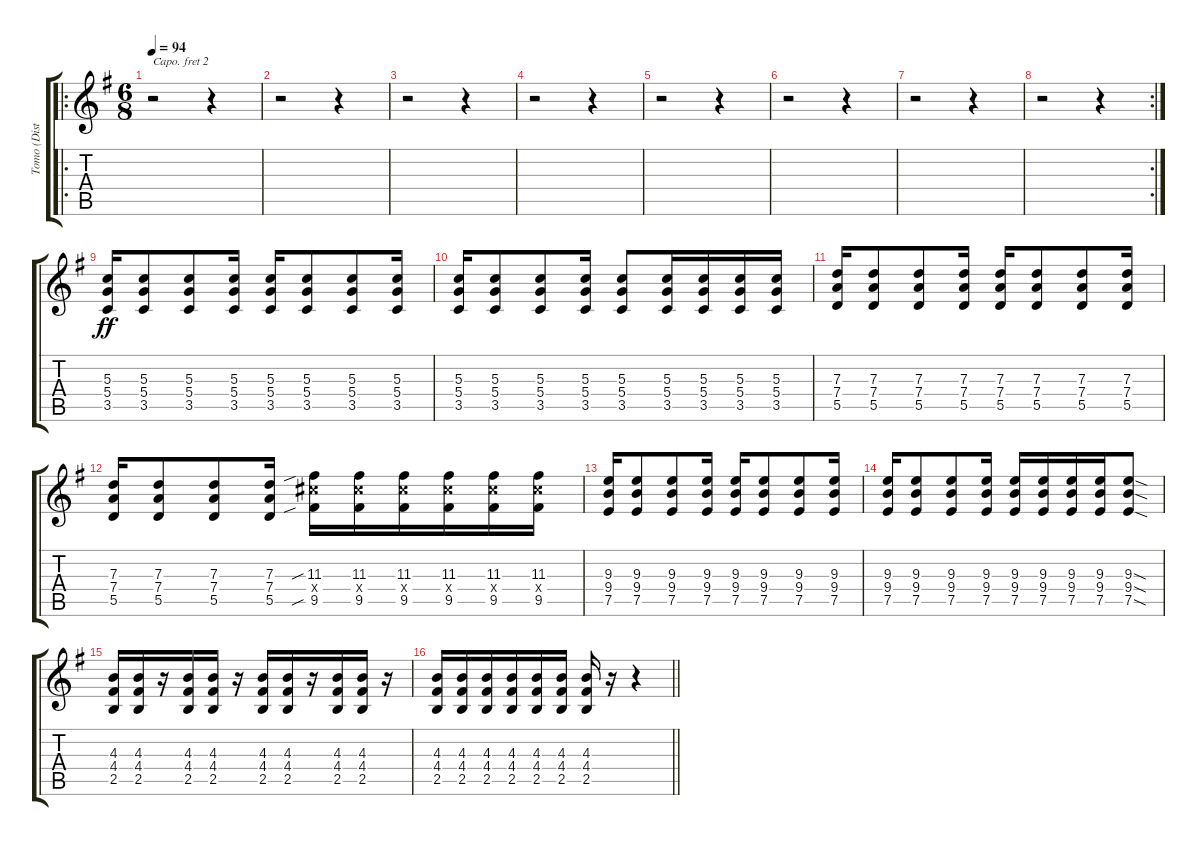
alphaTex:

\track ("Tomo (Distortion)" "Tomo (Dist") {instrument distortionguitar}
\staff {score tabs}
\capo 2
\tuning (D4 A3 F3 C3 G2 D2) {hide}
\ro
\ts (6 8)
\tempo 94
\clef g2
\ks g
r.2{dy ff instrument distortionguitar} r.4 |
r.2 r.4 |
r.2 r.4 |
r.2 r.4 |
r.2 r.4 |
r.2 r.4 |
r.2 r.4 |
\rc 2
r.2 r.4 |
(5.3 5.4 3.5).16 (5.3 5.4 3.5).8 (5.3 5.4 3.5).8 (5.3 5.4 3.5).16 (5.3 5.4 3.5).16 (5.3 5.4 3.5).8 (5.3 5.4 3.5).8 (5.3 5.4 3.5).16 |
(5.3 5.4 3.5).16 (5.3 5.4 3.5).8 (5.3 5.4 3.5).8 (5.3 5.4 3.5).16 (5.3 5.4 3.5).8 (5.3 5.4 3.5).16 (5.3 5.4 3.5).16 (5.3 5.4 3.5).16 (5.3 5.4 3.5).16 |
(7.3 7.4 5.5).16 (7.3 7.4 5.5).8 (7.3 7.4 5.5).8 (7.3 7.4 5.5).16 (7.3 7.4 5.5).16 (7.3 7.4 5.5).8 (7.3 7.4 5.5).8 (7.3 7.4 5.5).16 |
(7.3 7.4 5.5).16 (7.3 7.4 5.5).8 (7.3 7.4 5.5).8 (7.3 7.4 5.5).16 (11.3{sib} 11.4{x} 9.5{sib}).16 (11.3 11.4{x} 9.5).16 (11.3 11.4{x} 9.5).16 (11.3 11.4{x} 9.5).16 (11.3 11.4{x} 9.5).16 (11.3 11.4{x} 9.5).16 |
(9.3 9.4 7.5).16 (9.3 9.4 7.5).8 (9.3 9.4 7.5).8 (9.3 9.4 7.5).16 (9.3 9.4 7.5).16 (9.3 9.4 7.5).8 (9.3 9.4 7.5).8 (9.3 9.4 7.5).16 |
(9.3 9.4 7.5).16 (9.3 9.4 7.5).8 (9.3 9.4 7.5).8 (9.3 9.4 7.5).16 (9.3 9.4 7.5).16 (9.3 9.4 7.5).16 (9.3 9.4 7.5).16 (9.3 9.4 7.5).16 (9.3{sod} 9.4{sod} 7.5{sod}).8 |
(4.3 4.4 2.5).16 (4.3 4.4 2.5).16 r.16 (4.3 4.4 2.5).16 (4.3 4.4 2.5).16 r.16 (4.3 4.4 2.5).16 (4.3 4.4 2.5).16 r.16 (4.3 4.4 2.5).16 (4.3 4.4 2.5).16 r.16 |
\barLineRight lightlight
(4.3 4.4 2.5).16 (4.3 4.4 2.5).16 (4.3 4.4 2.5).16 (4.3 4.4 2.5).16 (4.3 4.4 2.5).16 (4.3 4.4 2.5).16 (4.3 4.4 2.5).16 r.16 r.4
